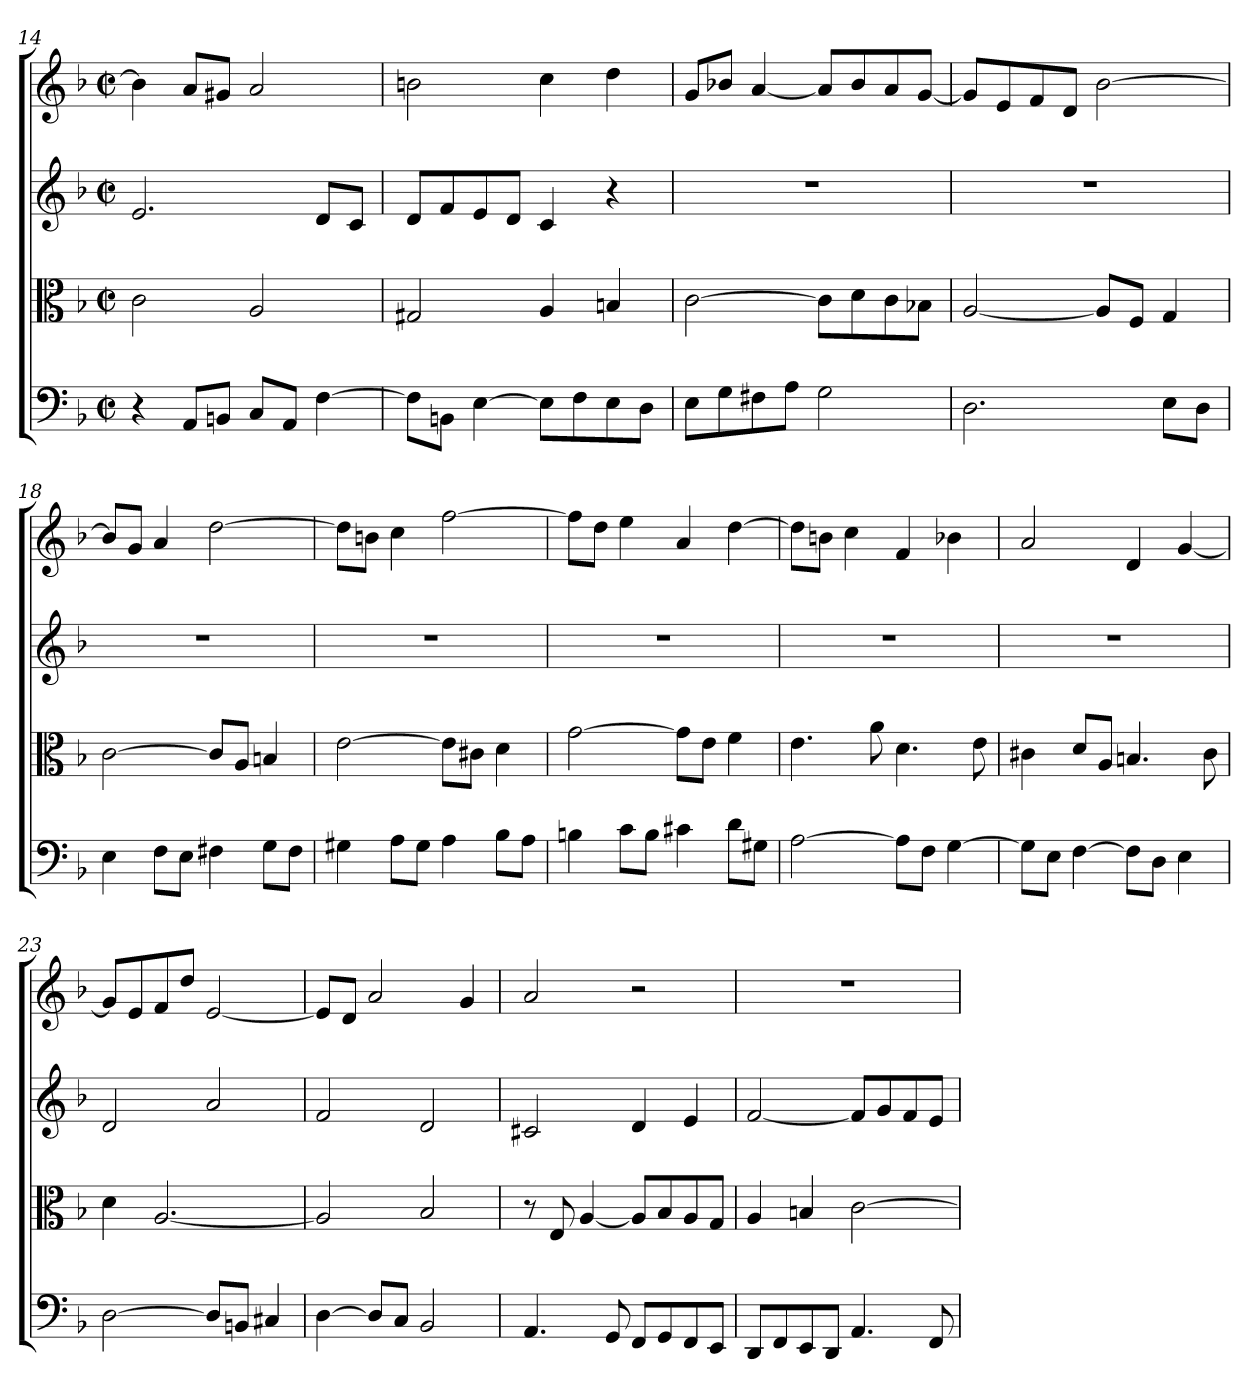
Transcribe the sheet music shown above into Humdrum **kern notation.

**kern	**kern	**kern	**kern
*part4	*part3	*part2	*part1
*staff4	*staff3	*staff2	*staff1
*clefF4	*clefC3	*clefG2	*clefG2
*k[b-]	*k[b-]	*k[b-]	*k[b-]
*d:	*d:	*d:	*d:
*M2/2	*M2/2	*M2/2	*M2/2
*met(c|)	*met(c|)	*met(c|)	*met(c|)
=14	=14	=14	=14
4r	2c	2.e	4b]
8AAL	.	.	8aL
8BBnJ	.	.	8g#XJ
8CL	2A	.	2a
8AAJ	.	.	.
[4F	.	8dL	.
.	.	8cJ	.
=15	=15	=15	=15
8FL]	2G#X	8dL	2bn
8BBnJ	.	8f	.
[4E	.	8e	.
.	.	8dJ	.
8EL]	4A	4c	4cc
8F	.	.	.
8E	4Bn	4r	4dd
8DJ	.	.	.
!!LO:LB:g=z
=16	=16	=16	=16
8EL	[2c	1r	8gL
8G	.	.	8b-XJ
8F#X	.	.	[4a
8AJ	.	.	.
2G	8cL]	.	8aL]
.	8d	.	8b-
.	8c	.	8a
.	8B-XJ	.	[8gJ
=17	=17	=17	=17
2.D	[2A	1r	8gL]
.	.	.	8e
.	.	.	8f
.	.	.	8dJ
.	8AL]	.	[2b-
.	8FJ	.	.
8EL	4G	.	.
8DJ	.	.	.
=18	=18	=18	=18
4E	[2c	1r	8b-L]
.	.	.	8gJ
8FL	.	.	4a
8EJ	.	.	.
4F#X	8cL]	.	[2dd
.	8AJ	.	.
8GL	4Bn	.	.
8F#J	.	.	.
=19	=19	=19	=19
4G#X	[2e	1r	8ddL]
.	.	.	8bnJ
8AL	.	.	4cc
8G#J	.	.	.
4A	8eL]	.	[2ff
.	8c#XJ	.	.
8B-L	4d	.	.
8AJ	.	.	.
=20	=20	=20	=20
4Bn	[2g	1r	8ffL]
.	.	.	8ddJ
8cL	.	.	4ee
8BJ	.	.	.
4c#X	8gL]	.	4a
.	8eJ	.	.
8dL	4f	.	[4dd
8G#XJ	.	.	.
=21	=21	=21	=21
[2A	4.e	1r	8ddL]
.	.	.	8bnJ
.	.	.	4cc
.	8a	.	.
8AL]	4.d	.	4f
8FJ	.	.	.
[4G	.	.	4b-X
.	8e	.	.
!!LO:LB:g=z
=22	=22	=22	=22
8GL]	4c#X	1r	2a
8EJ	.	.	.
[4F	8dL	.	.
.	8AJ	.	.
8FL]	4.Bn	.	4d
8DJ	.	.	.
4E	.	.	[4g
.	8c#	.	.
=23	=23	=23	=23
[2D	4d	2d	8gL]
.	.	.	8e
.	[2.A	.	8f
.	.	.	8ddJ
8DL]	.	2a	[2e
8BBnJ	.	.	.
4C#X	.	.	.
=24	=24	=24	=24
[4D	2A]	2f	8eL]
.	.	.	8dJ
8DL]	.	.	2a
8CJ	.	.	.
2BB-	2B-	2d	.
.	.	.	4g
=25	=25	=25	=25
4.AA	8r	2c#X	2a
.	8E	.	.
.	[4A	.	.
8GG	.	.	.
8FFL	8AL]	4d	2r
8GG	8B-	.	.
8FF	8A	4e	.
8EEJ	8GJ	.	.
=26	=26	=26	=26
8DDL	4A	[2f	1r
8FF	.	.	.
8EE	4Bn	.	.
8DDJ	.	.	.
4.AA	[2c	8fL]	.
.	.	8g	.
.	.	8f	.
8FF	.	8eJ	.
=	=	=	=
*-	*-	*-	*-
